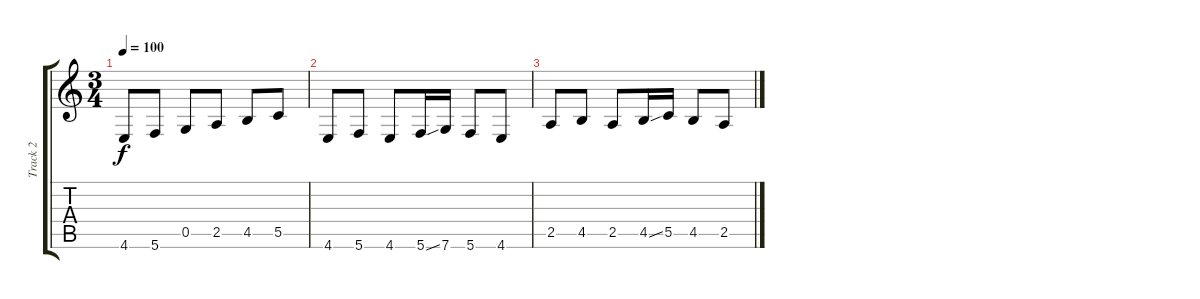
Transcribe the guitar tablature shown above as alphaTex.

\track ("Track 2" "Track 2") {instrument overdrivenguitar}
\staff {score tabs}
\tuning (D4 A3 F3 C3 G2 C2) {hide}
\ts (3 4)
\tempo 100
\clef g2
\ks c
4.6.8{dy f} 5.6.8 0.5.8 2.5.8 4.5.8 5.5.8 |
4.6.8 5.6.8 4.6.8 5.6{ss}.16 7.6.16 5.6.8 4.6.8 |
2.5.8 4.5.8 2.5.8 4.5{ss}.16 5.5.16 4.5.8 2.5.8
